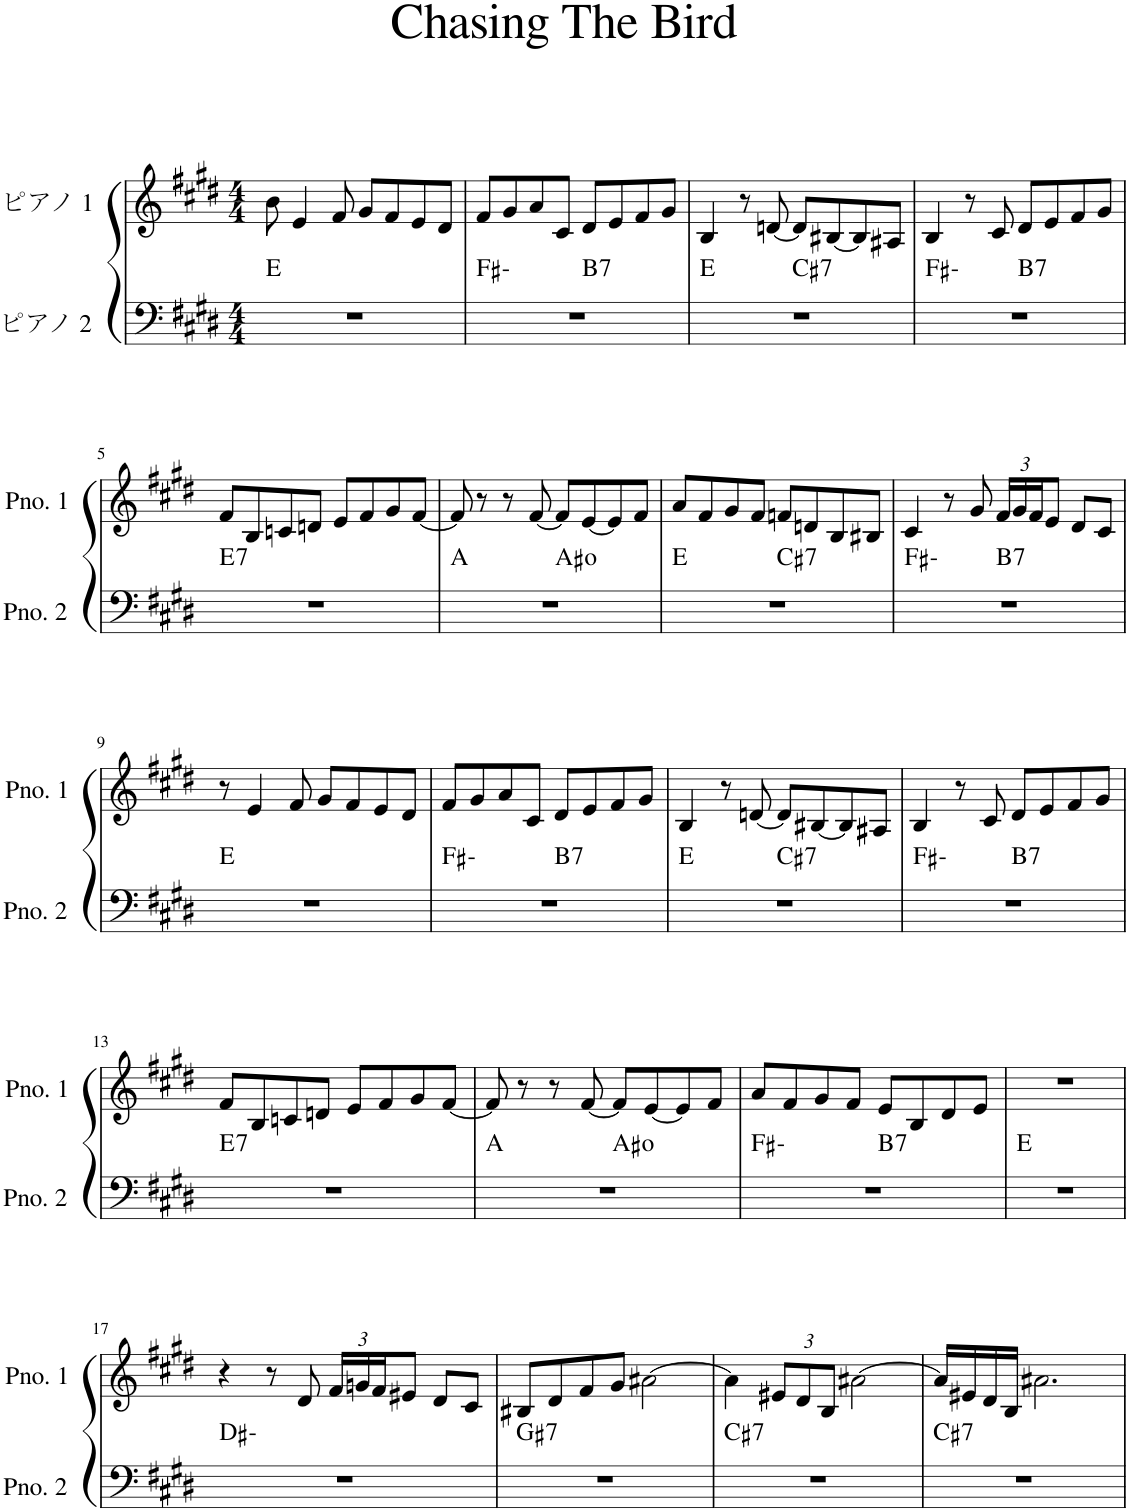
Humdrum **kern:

**kern	**harte	**kern
*part2	*part2	*part1
*staff2	*	*staff1
*I"ピアノ 2	*	*I"ピアノ 1
*clefF4	*	*clefG2
*k[f#c#g#d#]	*	*k[f#c#g#d#]
*M4/4	*	*M4/4
=1	=1	=1
1r	E:maj	8b\
.	.	4e/
.	.	8f#/
.	.	8g#/L
.	.	8f#/
.	.	8e/
.	.	8d#/J
=2	=2	=2
*^	*	*
1r	2ryy	F#:min	8f#/L
.	.	.	8g#/
.	.	.	8a/
.	.	.	8c#/J
!	!	!LO:H:kt=7	!
.	2ryy	B:7	8d#/L
.	.	.	8e/
.	.	.	8f#/
.	.	.	8g#/J
=3	=3	=3	=3
1r	2ryy	E:maj	4B/
.	.	.	8r
.	.	.	[8dn/
!	!	!LO:H:kt=7	!
.	2ryy	C#:7	8d/L]
.	.	.	[8B#X/
.	.	.	8B#/]
.	.	.	8A#X/J
=4	=4	=4	=4
1r	2ryy	F#:min	4B/
.	.	.	8r
.	.	.	8c#/
!	!	!LO:H:kt=7	!
.	2ryy	B:7	8d#/L
.	.	.	8e/
.	.	.	8f#/
.	.	.	8g#/J
!!LO:LB:g=z
=5	=5	=5	=5
!	!	!LO:H:kt=7	!
*v	*v	*	*
1r	E:7	8f#/L
.	.	8B/
.	.	8cn/
.	.	8dn/J
.	.	8e/L
.	.	8f#/
.	.	8g#/
.	.	[8f#/J
=6	=6	=6
*^	*	*
1r	2ryy	A:maj	8f#/]
.	.	.	8r
.	.	.	8r
.	.	.	[8f#/
.	2ryy	A#:dim	8f#/L]
.	.	.	[8e/
.	.	.	8e/]
.	.	.	8f#/J
=7	=7	=7	=7
1r	2ryy	E:maj	8a/L
.	.	.	8f#/
.	.	.	8g#/
.	.	.	8f#/J
!	!	!LO:H:kt=7	!
.	2ryy	C#:7	8fn/L
.	.	.	8dn/
.	.	.	8B/
.	.	.	8B#X/J
=8	=8	=8	=8
1r	2ryy	F#:min	4c#/
.	.	.	8r
.	.	.	8g#/
*	*	*	*Xbrackettup
!	!	!LO:H:kt=7	!
.	2ryy	B:7	24f#/LL
.	.	.	24g#/
.	.	.	24f#/J
.	.	.	8e/J
.	.	.	8d#/L
.	.	.	8c#/J
*v	*v	*	*
!!LO:LB:g=z
=9	=9	=9
1r	E:maj	8r
.	.	4e/
.	.	8f#/
.	.	8g#/L
.	.	8f#/
.	.	8e/
.	.	8d#/J
=10	=10	=10
*^	*	*
1r	2ryy	F#:min	8f#/L
.	.	.	8g#/
.	.	.	8a/
.	.	.	8c#/J
!	!	!LO:H:kt=7	!
.	2ryy	B:7	8d#/L
.	.	.	8e/
.	.	.	8f#/
.	.	.	8g#/J
=11	=11	=11	=11
1r	2ryy	E:maj	4B/
.	.	.	8r
.	.	.	[8dn/
!	!	!LO:H:kt=7	!
.	2ryy	C#:7	8d/L]
.	.	.	[8B#X/
.	.	.	8B#/]
.	.	.	8A#X/J
=12	=12	=12	=12
1r	2ryy	F#:min	4B/
.	.	.	8r
.	.	.	8c#/
!	!	!LO:H:kt=7	!
.	2ryy	B:7	8d#/L
.	.	.	8e/
.	.	.	8f#/
.	.	.	8g#/J
!!LO:LB:g=z
=13	=13	=13	=13
!	!	!LO:H:kt=7	!
*v	*v	*	*
1r	E:7	8f#/L
.	.	8B/
.	.	8cn/
.	.	8dn/J
.	.	8e/L
.	.	8f#/
.	.	8g#/
.	.	[8f#/J
=14	=14	=14
*^	*	*
1r	2ryy	A:maj	8f#/]
.	.	.	8r
.	.	.	8r
.	.	.	[8f#/
.	2ryy	A#:dim	8f#/L]
.	.	.	[8e/
.	.	.	8e/]
.	.	.	8f#/J
=15	=15	=15	=15
1r	2ryy	F#:min	8a/L
.	.	.	8f#/
.	.	.	8g#/
.	.	.	8f#/J
!	!	!LO:H:kt=7	!
.	2ryy	B:7	8e/L
.	.	.	8B/
.	.	.	8d#/
.	.	.	8e/J
*v	*v	*	*
=16	=16	=16
1r	E:maj	1r
!!LO:LB:g=z
=17	=17	=17
1r	D#:min	4r
.	.	8r
.	.	8d#/
.	.	24f#/LL
.	.	24gn/
.	.	24f#/J
.	.	8e#X/J
.	.	8d#/L
.	.	8c#/J
=18	=18	=18
!	!LO:H:kt=7	!
1r	G#:7	8B#X/L
.	.	8d#/
.	.	8f#/
.	.	8g#/J
.	.	[2a#X\
=19	=19	=19
!	!LO:H:kt=7	!
1r	C#:7	4a#\]
.	.	12e#X/L
.	.	12d#/
.	.	12B/J
.	.	[2a#X\
=20	=20	=20
!	!LO:H:kt=7	!
1r	C#:7	16a#/LL]
.	.	16e#X/
.	.	16d#/
.	.	16B/JJ
.	.	2.a#X\
=	=	=
*-	*-	*-
